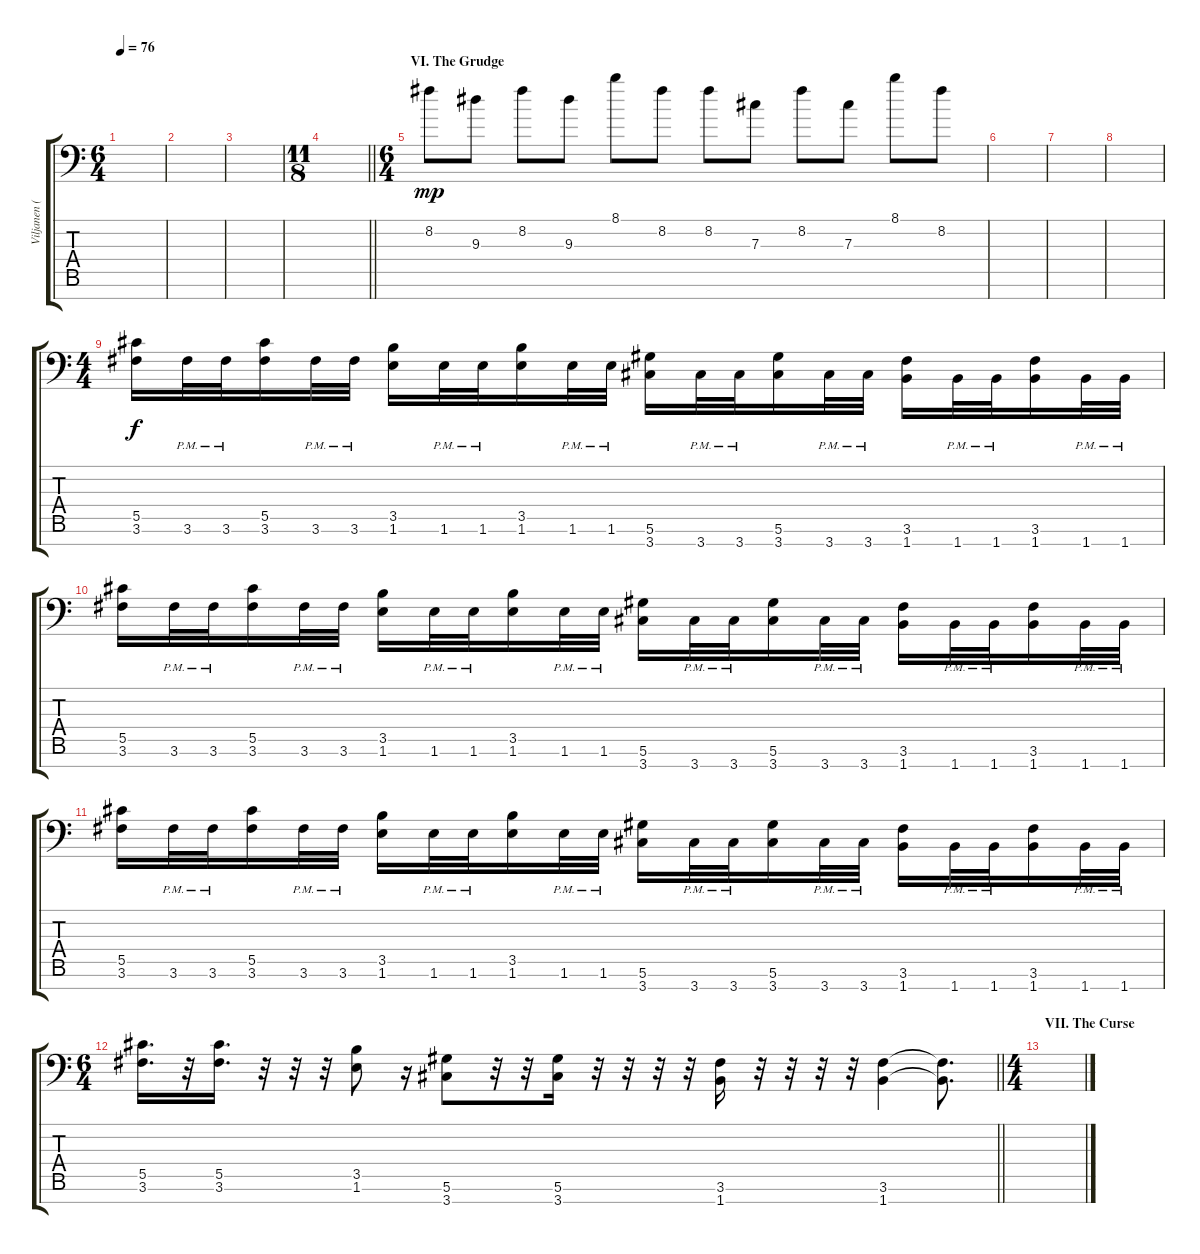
\track ("Viljanen (Lead Guitar)" "Viljanen (") {instrument distortionguitar}
\staff {score tabs}
\tuning (Eb4 Bb3 Gb3 Db3 Ab2 Eb2 Bb1) {hide}
\ts (6 4)
\tempo 76
\clef f4
\ks c
|
|
|
\ts (11 8)
\barLineRight lightlight
|
\ts (6 4)
\section ("" "VI. The Grudge")
8.2.8{dy mp} 9.3.8 8.2.8 9.3.8 8.1.8 8.2.8 8.2.8 7.3.8 8.2.8 7.3.8 8.1.8 8.2.8 |
|
|
|
\ts (4 4)
(5.5 3.6).16{dy f} 3.6{pm}.32 3.6{pm}.32 (5.5 3.6).16 3.6{pm}.32 3.6{pm}.32 (3.5 1.6).16 1.6{pm}.32 1.6{pm}.32 (3.5 1.6).16 1.6{pm}.32 1.6{pm}.32 (5.6 3.7).16 3.7{pm}.32 3.7{pm}.32 (5.6 3.7).16 3.7{pm}.32 3.7{pm}.32 (3.6 1.7).16 1.7{pm}.32 1.7{pm}.32 (3.6 1.7).16 1.7{pm}.32 1.7{pm}.32 |
(5.5 3.6).16 3.6{pm}.32 3.6{pm}.32 (5.5 3.6).16 3.6{pm}.32 3.6{pm}.32 (3.5 1.6).16 1.6{pm}.32 1.6{pm}.32 (3.5 1.6).16 1.6{pm}.32 1.6{pm}.32 (5.6 3.7).16 3.7{pm}.32 3.7{pm}.32 (5.6 3.7).16 3.7{pm}.32 3.7{pm}.32 (3.6 1.7).16 1.7{pm}.32 1.7{pm}.32 (3.6 1.7).16 1.7{pm}.32 1.7{pm}.32 |
(5.5 3.6).16 3.6{pm}.32 3.6{pm}.32 (5.5 3.6).16 3.6{pm}.32 3.6{pm}.32 (3.5 1.6).16 1.6{pm}.32 1.6{pm}.32 (3.5 1.6).16 1.6{pm}.32 1.6{pm}.32 (5.6 3.7).16 3.7{pm}.32 3.7{pm}.32 (5.6 3.7).16 3.7{pm}.32 3.7{pm}.32 (3.6 1.7).16 1.7{pm}.32 1.7{pm}.32 (3.6 1.7).16 1.7{pm}.32 1.7{pm}.32 |
\ts (6 4)
\barLineRight lightlight
(5.5 3.6).16{d} r.32 (5.5 3.6).16{d} r.32 r.32 r.32 (3.5 1.6).8 r.16 (5.6 3.7).8 r.32 r.32 (5.6 3.7).16 r.32 r.32 r.32 r.32 (3.6 1.7).16 r.32 r.32 r.32 r.32 (3.6 1.7).4 (3.6{t} 1.7{t}).8{d} |
\ts (4 4)
\section ("" "VII. The Curse")
